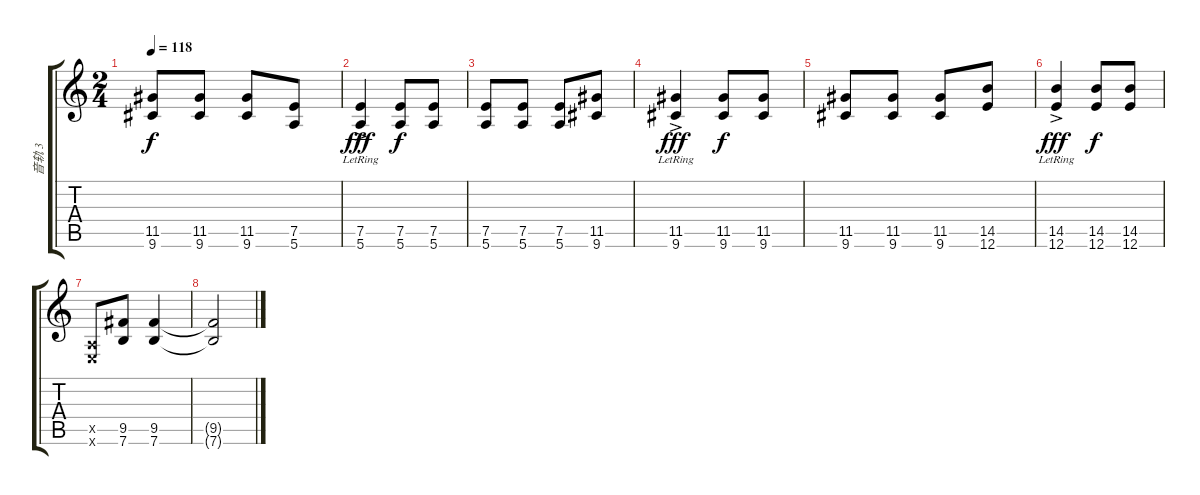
\track ("音轨 3" "音轨 3") {instrument electricguitarjazz}
\staff {score tabs}
\tuning (E4 B3 G3 D3 A2 E2) {hide}
\ts (2 4)
\tempo 118
\clef g2
\ks c
(11.5 9.6).8{dy f} (11.5 9.6).8 (11.5 9.6).8 (7.5 5.6).8 |
(7.5 5.6{ac lr}).4{dy fff} (7.5 5.6).8{dy f} (7.5 5.6).8 |
(7.5 5.6).8 (7.5 5.6).8 (7.5 5.6).8 (11.5 9.6).8 |
(11.5 9.6{ac lr}).4{dy fff} (11.5 9.6).8{dy f} (11.5 9.6).8 |
(11.5 9.6).8 (11.5 9.6).8 (11.5 9.6).8 (14.5 12.6).8 |
(14.5{lr} 12.6{ac lr}).4{dy fff} (14.5 12.6).8{dy f} (14.5 12.6).8 |
(0.5{x} 0.6{x}).8 (9.5 7.6).8 (9.5 7.6).4 |
(9.5{t} 7.6{t}).2
